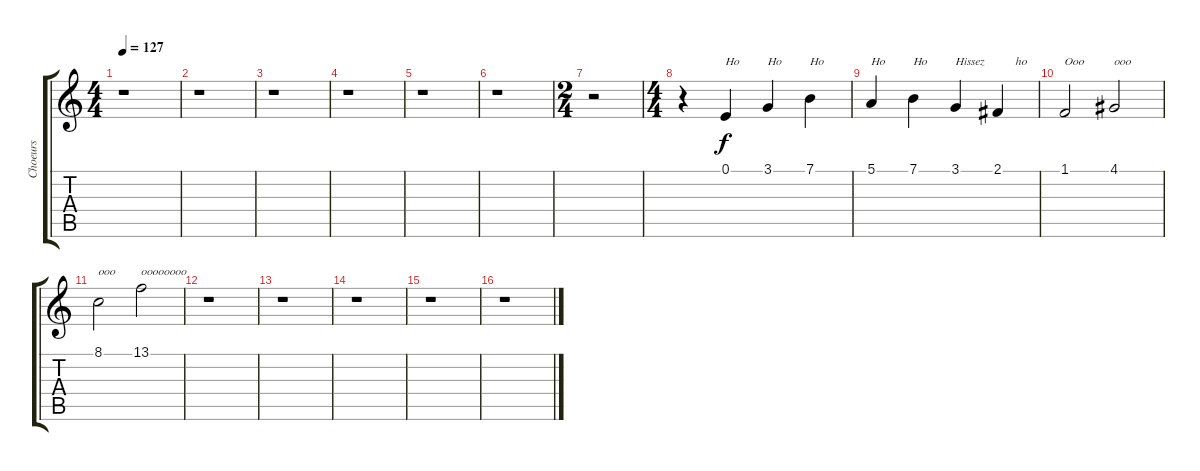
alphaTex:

\track ("Choeurs" "Choeurs") {instrument voiceoohs}
\staff {score tabs}
\tuning (E4 B3 G3 D3 A2 E2) {hide}
\ts (4 4)
\tempo 127
\clef g2
\ks c
r.1{dy f} |
r.1 |
r.1 |
r.1 |
r.1 |
r.1 |
\ts (2 4)
r.2 |
\ts (4 4)
r.4 0.1.4{txt "Ho"} 3.1.4{txt "Ho"} 7.1.4{txt "Ho"} |
5.1.4{txt "Ho"} 7.1.4{txt "Ho "} 3.1.4{txt "Hissez"} 2.1.4{txt "      ho"} |
1.1.2{txt "Ooo"} 4.1.2{txt "ooo"} |
8.1.2{txt "ooo"} 13.1.2{txt "oooooooo"} |
r.1 |
r.1 |
r.1 |
r.1 |
r.1
